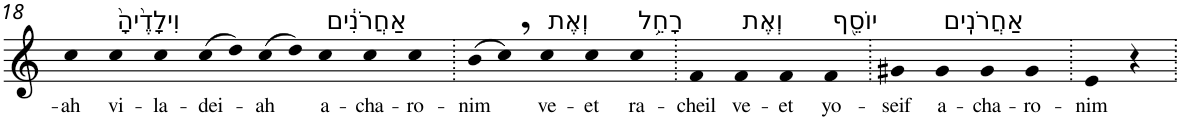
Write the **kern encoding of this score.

**kern	**text
*part1	*part1
*staff1	*staff1
*I"Piano	*
*I'Pno	*
!!LO:PB:g=z
*clefG2	*
*k[]	*
=18	=18
!	!LO:LY:b
4cc	-ah
!LO:TX:a:t=וִילָדֶ֙יהָ֙	!
!	!LO:LY:b
4cc	vi-
!	!LO:LY:b
4cc	-la-
!	!LO:LY:b
(>8cc	-dei-
8dd)	.
!	!LO:LY:b
(>8cc	-ah
8dd)	.
!LO:TX:a:t=אַחֲרֹנִ֔ים	!
!	!LO:LY:b
4cc	a-
!	!LO:LY:b
4cc	-cha-
!	!LO:LY:b
4cc	-ro-
=19.	=19.
!	!LO:LY:b
(>8b	-nim
8cc,)	.
!LO:TX:a:t=וְאֶת	!
!	!LO:LY:b
4cc	ve-
!	!LO:LY:b
4cc	-et
!LO:TX:a:t=רָחֵ֥ל	!
!	!LO:LY:b
4cc	ra-
=20.	=20.
!	!LO:LY:b
4f	-cheil
!LO:TX:a:t=וְאֶת	!
!	!LO:LY:b
4f	ve-
!	!LO:LY:b
4f	-et
!LO:TX:a:t=יוֹסֵ֖ף	!
!	!LO:LY:b
4f	yo-
=21.	=21.
!	!LO:LY:b
4g#X	-seif
!LO:TX:a:t=אַחֲרֹנִֽים	!
!	!LO:LY:b
4g#	a-
!	!LO:LY:b
4g#	-cha-
!	!LO:LY:b
4g#	-ro-
=22.	=22.
!	!LO:LY:b
4e	-nim
4r	.
=.	=.
*-	*-
